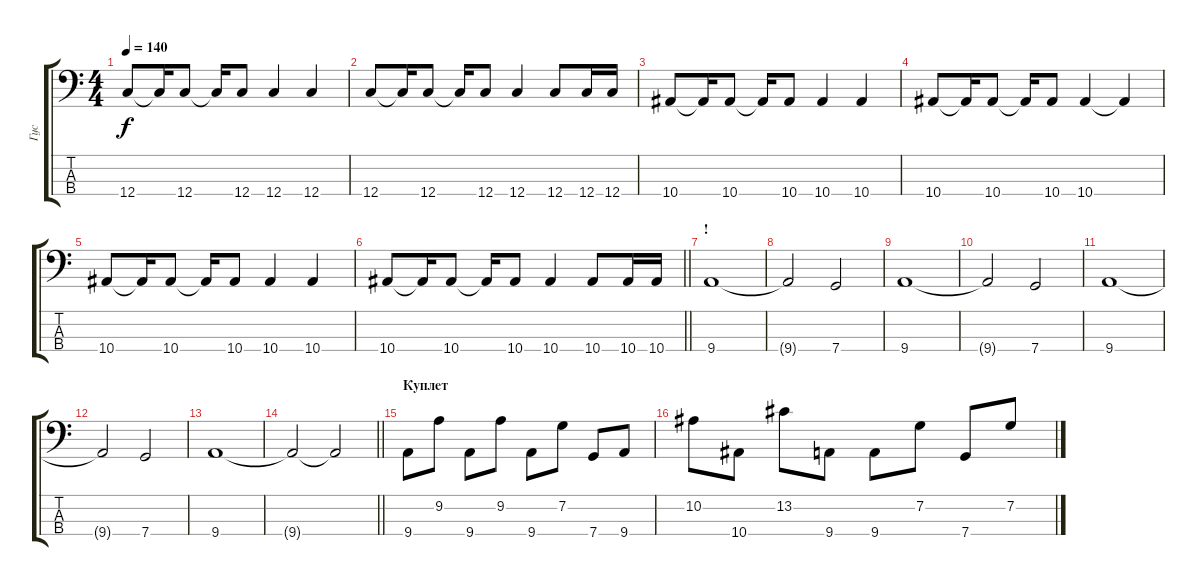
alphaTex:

\track ("Гус" "Гус") {instrument electricbassfinger}
\staff {score tabs}
\tuning (F2 C2 G1 C1) {hide}
\ts (4 4)
\tempo 140
\clef f4
\ks c
12.4.8{dy f} 12.4{t}.16 12.4.8 12.4{t}.16 12.4.8 12.4.4 12.4.4 |
12.4.8 12.4{t}.16 12.4.8 12.4{t}.16 12.4.8 12.4.4 12.4.8 12.4.16 12.4.16 |
10.4.8 10.4{t}.16 10.4.8 10.4{t}.16 10.4.8 10.4.4 10.4.4 |
10.4.8 10.4{t}.16 10.4.8 10.4{t}.16 10.4.8 10.4.4 10.4{t}.4 |
10.4.8 10.4{t}.16 10.4.8 10.4{t}.16 10.4.8 10.4.4 10.4.4 |
\barLineRight lightlight
10.4.8 10.4{t}.16 10.4.8 10.4{t}.16 10.4.8 10.4.4 10.4.8 10.4.16 10.4.16 |
\section ("" "!")
9.4.1 |
9.4{t}.2 7.4.2 |
9.4.1 |
9.4{t}.2 7.4.2 |
9.4.1 |
9.4{t}.2 7.4.2 |
9.4.1 |
\barLineRight lightlight
9.4{t}.2 9.4{t}.2 |
\section ("" "Куплет")
9.4.8 9.2.8 9.4.8 9.2.8 9.4.8 7.2.8 7.4.8 9.4.8 |
10.2.8 10.4.8 13.2.8 9.4.8 9.4.8 7.2.8 7.4.8 7.2.8
